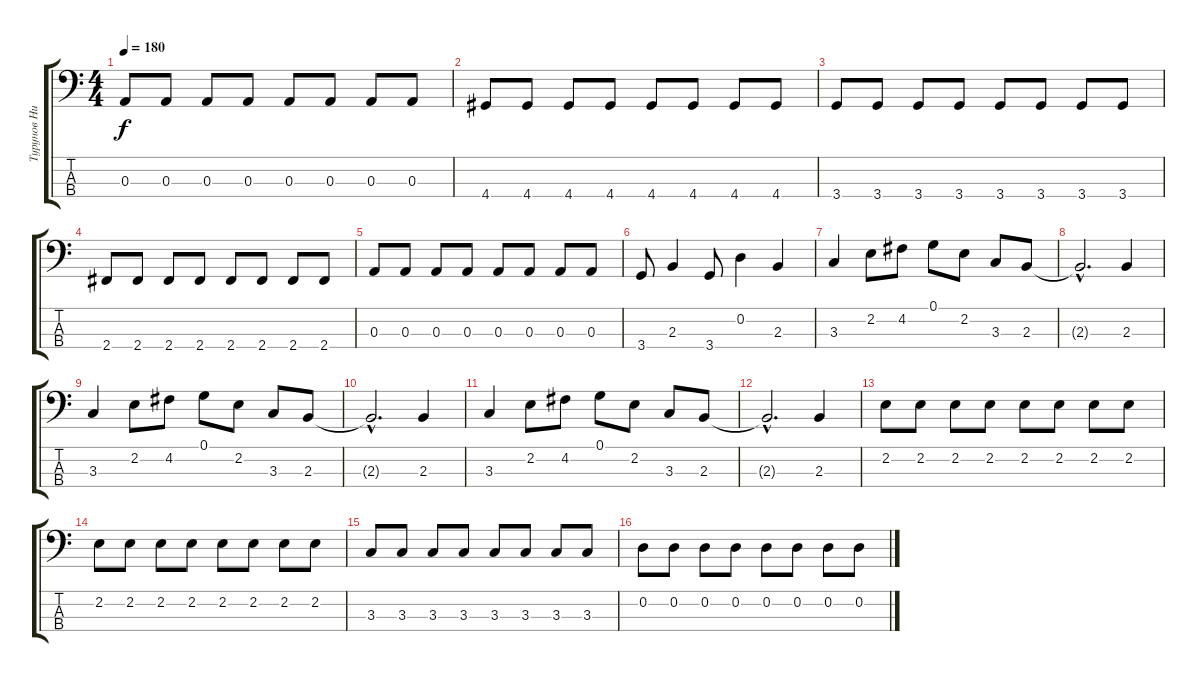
\track ("Турунов Николай" "Турунов Ни") {instrument electricbasspick}
\staff {score tabs}
\tuning (G2 D2 A1 E1) {hide}
\ts (4 4)
\tempo 180
\clef f4
\ks c
0.3.8{dy f} 0.3.8 0.3.8 0.3.8 0.3.8 0.3.8 0.3.8 0.3.8 |
4.4.8 4.4.8 4.4.8 4.4.8 4.4.8 4.4.8 4.4.8 4.4.8 |
3.4.8 3.4.8 3.4.8 3.4.8 3.4.8 3.4.8 3.4.8 3.4.8 |
2.4.8 2.4.8 2.4.8 2.4.8 2.4.8 2.4.8 2.4.8 2.4.8 |
0.3.8 0.3.8 0.3.8 0.3.8 0.3.8 0.3.8 0.3.8 0.3.8 |
3.4.8 2.3.4 3.4.8 0.2.4 2.3.4 |
3.3.4 2.2.8 4.2.8 0.1.8 2.2.8 3.3.8 2.3.8 |
2.3{hac t}.2{d} 2.3.4 |
3.3.4 2.2.8 4.2.8 0.1.8 2.2.8 3.3.8 2.3.8 |
2.3{hac t}.2{d} 2.3.4 |
3.3.4 2.2.8 4.2.8 0.1.8 2.2.8 3.3.8 2.3.8 |
2.3{hac t}.2{d} 2.3.4 |
2.2.8 2.2.8 2.2.8 2.2.8 2.2.8 2.2.8 2.2.8 2.2.8 |
2.2.8 2.2.8 2.2.8 2.2.8 2.2.8 2.2.8 2.2.8 2.2.8 |
3.3.8 3.3.8 3.3.8 3.3.8 3.3.8 3.3.8 3.3.8 3.3.8 |
0.2.8 0.2.8 0.2.8 0.2.8 0.2.8 0.2.8 0.2.8 0.2.8
